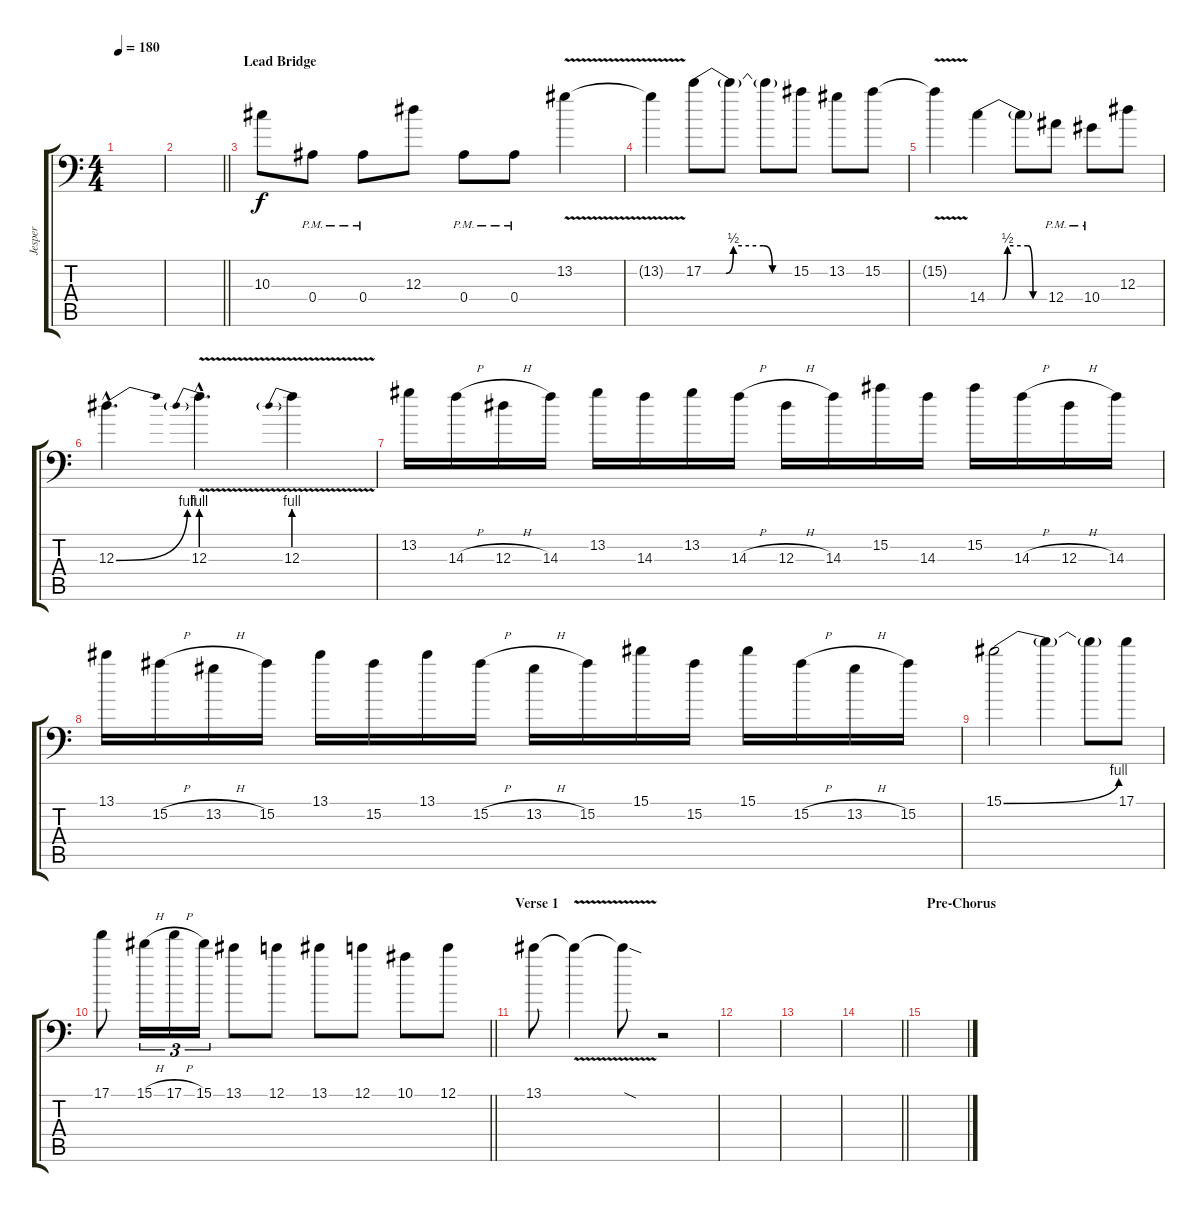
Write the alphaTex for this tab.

\track ("Jesper" "Jesper") {instrument distortionguitar}
\staff {score tabs}
\tuning (C4 G3 Eb3 Bb2 F2 Bb1) {hide}
\ts (4 4)
\tempo 180
\clef f4
\ks c
|
\barLineRight lightlight
|
\section ("" "Lead Bridge")
10.3.8 0.4{pm}.8 0.4{pm}.8 12.3.8 0.4{pm}.8 0.4{pm}.8 13.2{v}.4 |
13.2{t}.4 17.2{be (custom 0 0 15 0 20 2 40 2 46 0 60 0)}.8 17.2{t}.8 17.2{t}.8 15.2.8 13.2.8 15.2.8 |
15.2{v t}.4 14.4{be (custom 0 0 15 0 20 2 40 2 45 0 60 0)}.4 14.4{t}.8 12.4{pm}.8 10.4{pm}.8 12.3.8 |
12.3{be (bend 0 0 60 4) hac}.4{d} 12.3{be (prebend 0 4 60 4) v hac}.4{d} 12.3{be (prebend 0 4 60 4) v}.4 |
13.2.16 14.3{h}.16 12.3{h}.16 14.3.16 13.2.16 14.3.16 13.2.16 14.3{h}.16 12.3{h}.16 14.3.16 15.2.16 14.3.16 15.2.16 14.3{h}.16 12.3{h}.16 14.3.16 |
13.1.16 15.2{h}.16 13.2{h}.16 15.2.16 13.1.16 15.2.16 13.1.16 15.2{h}.16 13.2{h}.16 15.2.16 15.1.16 15.2.16 15.1.16 15.2{h}.16 13.2{h}.16 15.2.16 |
15.1{be (bend 0 0 60 4)}.2 15.1{t}.4 15.1{t}.8 17.1.8 |
\barLineRight lightlight
17.1.8 15.1{h}.16{tu (3 2)} 17.1{h}.16{tu (3 2)} 15.1.16{tu (3 2)} 13.1.8 12.1.8 13.1.8 12.1.8 10.1.8 12.1.8 |
\section ("" "Verse 1")
13.1.8 13.1{v t}.4 13.1{sod t}.8 r.2 |
|
|
\barLineRight lightlight
|
\section ("" "Pre-Chorus")
